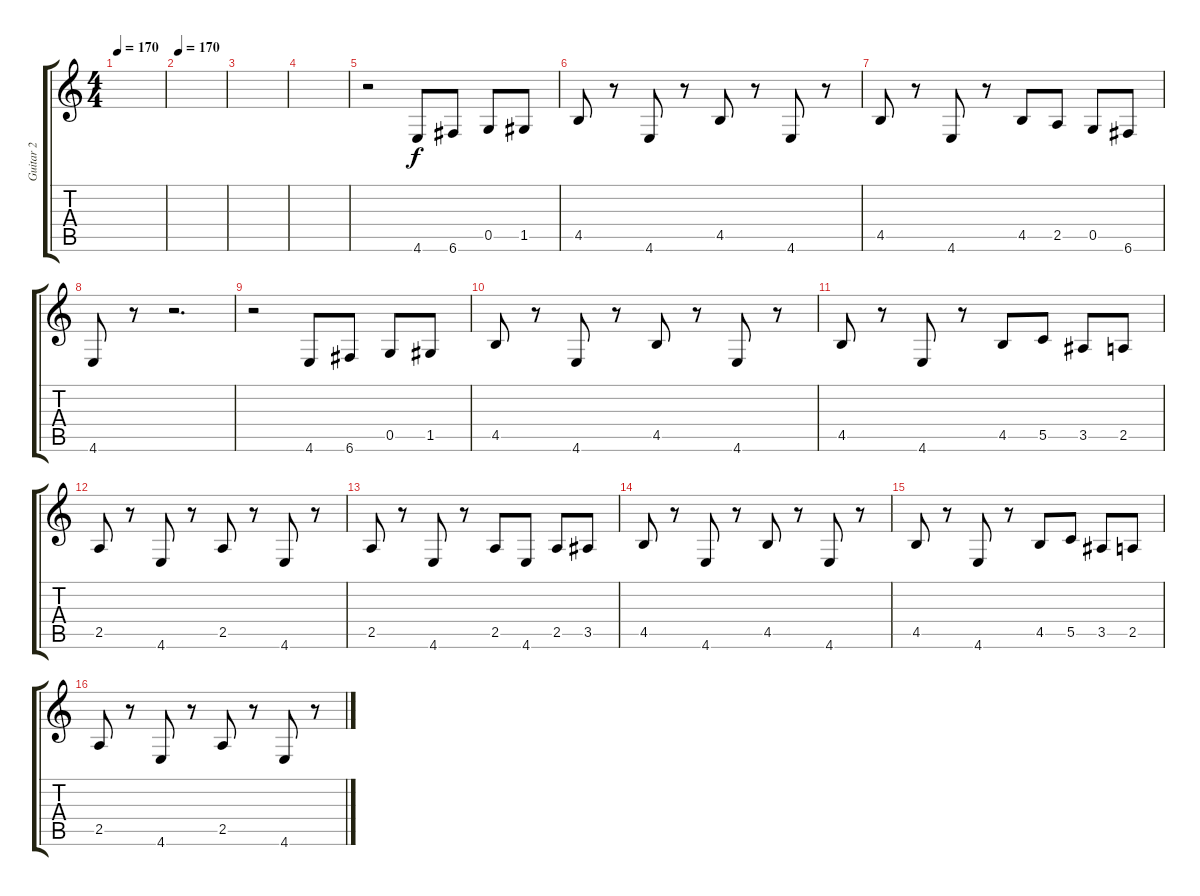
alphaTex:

\track ("Guitar 2" "Guitar 2") {instrument acousticguitarsteel}
\staff {score tabs}
\tuning (E4 C4 G3 C3 G2 C2) {hide}
\ts (4 4)
\tempo 170
\clef g2
\ks c
|
\tempo 170
|
|
|
r.2{instrument distortionguitar} 4.6.8{dy f} 6.6.8 0.5.8 1.5.8 |
4.5.8 r.8 4.6.8 r.8 4.5.8 r.8 4.6.8 r.8 |
4.5.8 r.8 4.6.8 r.8 4.5.8 2.5.8 0.5.8 6.6.8 |
4.6.8 r.8 r.2{d} |
r.2 4.6.8 6.6.8 0.5.8 1.5.8 |
4.5.8 r.8 4.6.8 r.8 4.5.8 r.8 4.6.8 r.8 |
4.5.8 r.8 4.6.8 r.8 4.5.8 5.5.8 3.5.8 2.5.8 |
2.5.8 r.8 4.6.8 r.8 2.5.8 r.8 4.6.8 r.8 |
2.5.8 r.8 4.6.8 r.8 2.5.8 4.6.8 2.5.8 3.5.8 |
4.5.8 r.8 4.6.8 r.8 4.5.8 r.8 4.6.8 r.8 |
4.5.8 r.8 4.6.8 r.8 4.5.8 5.5.8 3.5.8 2.5.8 |
2.5.8 r.8 4.6.8 r.8 2.5.8 r.8 4.6.8 r.8
